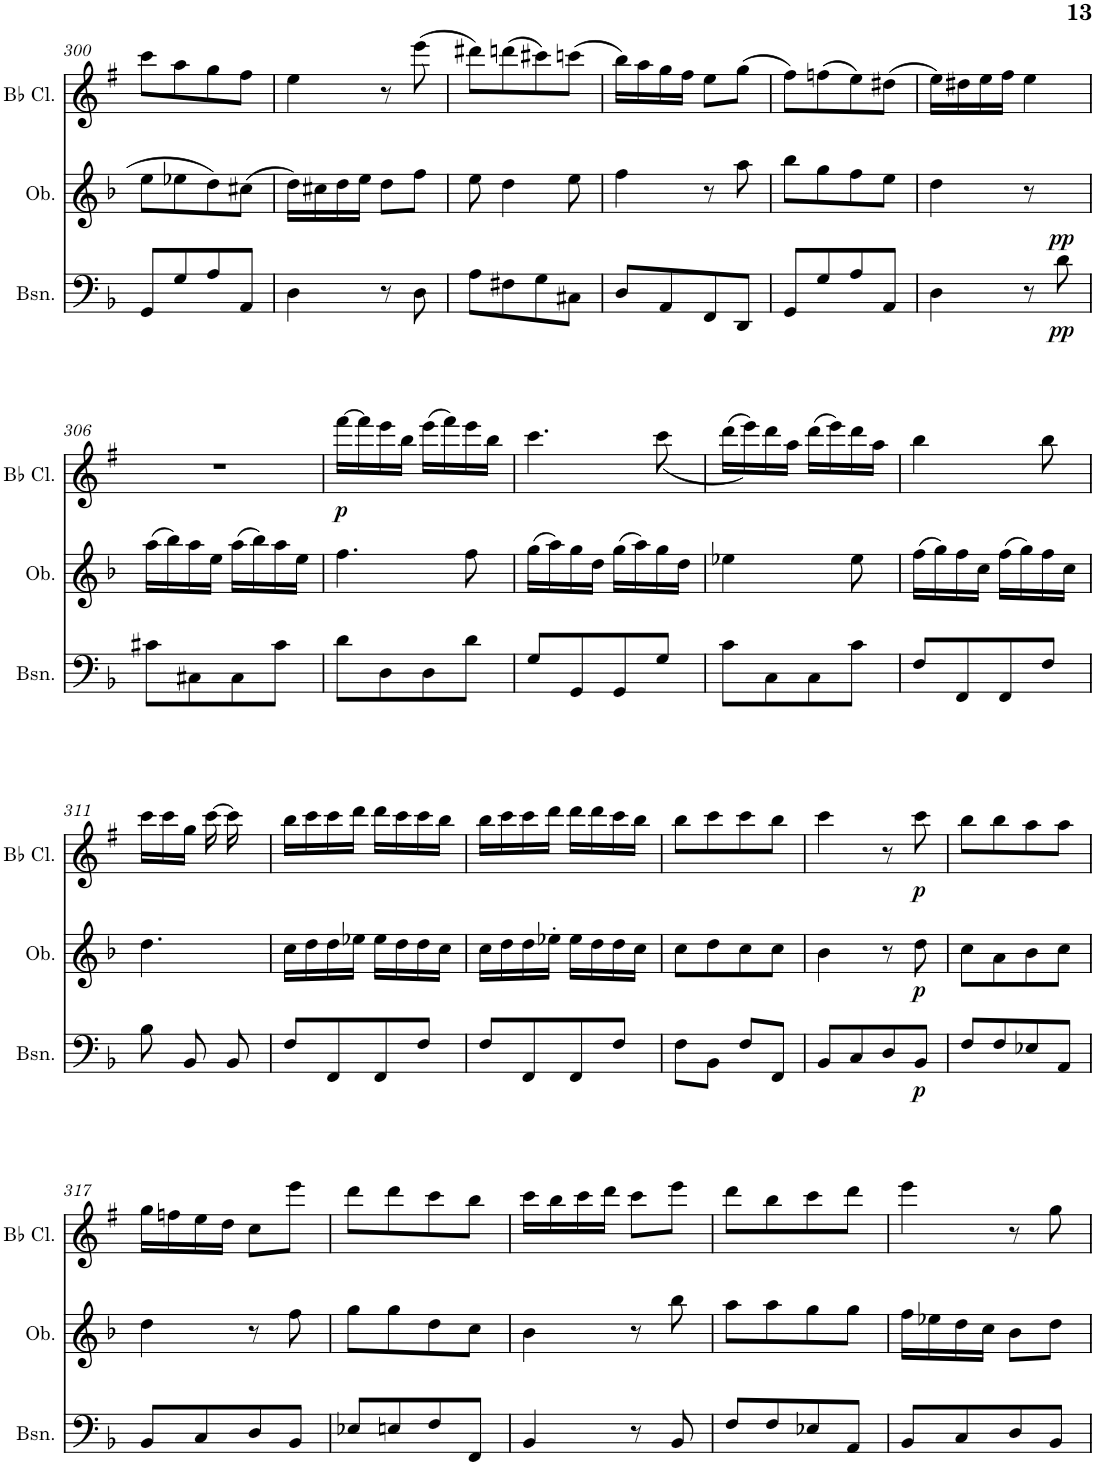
**kern	**dynam	**kern	**dynam	**kern	**dynam
*part3	*part3	*part2	*part2	*part1	*part1
*staff3	*staff3	*staff2	*staff2	*staff1	*staff1
*I"Bassoon	*	*I"Oboe	*	*I"Bb Clarinet	*
*I'Bsn.	*	*I'Ob.	*	*I'Bb Cl.	*
!!LO:PB:g=z
*clefF4	*	*clefG2	*	*clefG2	*
*	*	*	*	*Trd1c2	*
*k[b-]	*	*k[b-]	*	*k[f#]	*
*M4/4	*	*M4/4	*	*M4/4	*
*met(c)	*	*met(c)	*	*met(c)	*
=300	=300	=300	=300	=300	=300
8GG/L	.	8ee\L	.	8ccc\L	.
8G/	.	8ee-X\	.	8aa\	.
8A/	.	8dd\	.	8gg\	.
8AA/J	.	(>8cc#X\J	.	8ff#\J	.
=301	=301	=301	=301	=301	=301
4D\	.	16dd\LL)	.	4ee\	.
.	.	16cc#X\	.	.	.
.	.	16dd\	.	.	.
.	.	16ee\JJ	.	.	.
8r	.	8dd\L	.	8r	.
8D\	.	8ff\J	.	(>8eee\	.
=302	=302	=302	=302	=302	=302
8A\L	.	8ee\	.	8ddd#X\L)	.
8F#X\	.	4dd\	.	(>8dddn\	.
8G\	.	.	.	8ccc#X\)	.
8C#X\J	.	8ee\	.	(>8cccn\J	.
=303	=303	=303	=303	=303	=303
8D/L	.	4ff\	.	16bb\LL)	.
.	.	.	.	16aa\	.
8AA/	.	.	.	16gg\	.
.	.	.	.	16ff#\JJ	.
8FF/	.	8r	.	8ee\L	.
8DD/J	.	8aa\	.	(>8gg\J	.
=304	=304	=304	=304	=304	=304
8GG/L	.	8bb-\L	.	8ff#\L)	.
8G/	.	8gg\	.	(>8ffn\	.
8A/	.	8ff\	.	8ee\)	.
8AA/J	.	8ee\J	.	(>8dd#X\J	.
=305	=305	=305	=305	=305	=305
4D\	.	4dd\	.	16ee\LL)	.
.	.	.	.	16dd#X\	.
.	.	.	.	16ee\	.
.	.	.	.	16ff#\JJ	.
8r	.	8r	.	4ee\	.
!	!LO:DY:a	!	!	!	!
!	!LO:DY:n=1:b	!	!	!	!
8d\	pp pp	8ryy	.	.	.
!!LO:LB:g=z
=306	=306	=306	=306	=306	=306
8c#X\L	.	(>16aa\LL	.	1r	.
.	.	16bb-\)	.	.	.
8C#X\	.	16aa\	.	.	.
.	.	16ee\JJ	.	.	.
8C#\	.	(>16aa\LL	.	.	.
.	.	16bb-\)	.	.	.
8c#\J	.	16aa\	.	.	.
.	.	16ee\JJ	.	.	.
2ryy	.	2ryy	.	.	.
=307	=307	=307	=307	=307	=307
!	!	!	!	!	!LO:DY:b
8d\L	.	4.ff\	.	[>16fff#\LL	p
.	.	.	.	16fff#\]	.
8D\	.	.	.	16eee\	.
.	.	.	.	16bb\JJ	.
8D\	.	.	.	(>16eee\LL	.
.	.	.	.	16fff#\)	.
8d\J	.	8ff\	.	16eee\	.
.	.	.	.	16bb\JJ	.
=308	=308	=308	=308	=308	=308
8G/L	.	(>16gg\LL	.	4.ccc\	.
.	.	16aa\)	.	.	.
8GG/	.	16gg\	.	.	.
.	.	16dd\JJ	.	.	.
8GG/	.	(>16gg\LL	.	.	.
.	.	16aa\)	.	.	.
8G/J	.	16gg\	.	(<8ccc\	.
.	.	16dd\JJ	.	.	.
=309	=309	=309	=309	=309	=309
8c\L	.	4ee-X\	.	(>16ddd\LL	.
.	.	.	.	16eee\))	.
8C\	.	.	.	16ddd\	.
.	.	.	.	16aa\JJ	.
8C\	.	8ryy	.	(>16ddd\LL	.
.	.	.	.	16eee\)	.
8c\J	.	8ee-\	.	16ddd\	.
.	.	.	.	16aa\JJ	.
=310	=310	=310	=310	=310	=310
8F/L	.	(>16ff\LL	.	4bb\	.
.	.	16gg\)	.	.	.
8FF/	.	16ff\	.	.	.
.	.	16cc\JJ	.	.	.
8FF/	.	(>16ff\LL	.	8ryy	.
.	.	16gg\)	.	.	.
8F/J	.	16ff\	.	8bb\	.
.	.	16cc\JJ	.	.	.
!!LO:LB:g=z
=311	=311	=311	=311	=311	=311
8B-\	.	4.dd\	.	16ccc\LL	.
.	.	.	.	16ccc\	.
8BB-/	.	.	.	16gg\JJ	.
.	.	.	.	[>16ccc\	.
8BB-/	.	.	.	16ccc\]	.
.	.	.	.	16ryy	.
=312	=312	=312	=312	=312	=312
8F/L	.	16cc\LL	.	16bb\LL	.
.	.	16dd\	.	16ccc\	.
8FF/	.	16dd\	.	16ccc\	.
.	.	16ee-X\JJ	.	16ddd\JJ	.
8FF/	.	16ee-\LL	.	16ddd\LL	.
.	.	16dd\	.	16ccc\	.
8F/J	.	16dd\	.	16ccc\	.
.	.	16cc\JJ	.	16bb\JJ	.
=313	=313	=313	=313	=313	=313
8F/L	.	16cc\LL	.	16bb\LL	.
.	.	16dd\	.	16ccc\	.
8FF/	.	16dd\	.	16ccc\	.
.	.	16ee-X'\JJ	.	16ddd\JJ	.
8FF/	.	16ee-\LL	.	16ddd\LL	.
.	.	16dd\	.	16ddd\	.
8F/J	.	16dd\	.	16ccc\	.
.	.	16cc\JJ	.	16bb\JJ	.
=314	=314	=314	=314	=314	=314
8F\L	.	8cc\L	.	8bb\L	.
8BB-\J	.	8dd\	.	8ccc\	.
8F/L	.	8cc\	.	8ccc\	.
8FF/J	.	8cc\J	.	8bb\J	.
=315	=315	=315	=315	=315	=315
8BB-/L	.	4b-\	.	4ccc\	.
8C/	.	.	.	.	.
8D/	.	8r	.	8r	.
!	!LO:DY:b	!	!LO:DY:b	!	!LO:DY:b
8BB-/J	p	8dd\	p	8ccc\	p
=316	=316	=316	=316	=316	=316
8F/L	.	8cc\L	.	8bb\L	.
8F/	.	8a\	.	8bb\	.
8E-X/	.	8b-\	.	8aa\	.
8AA/J	.	8cc\J	.	8aa\J	.
!!LO:LB:g=z
=317	=317	=317	=317	=317	=317
8BB-/L	.	4dd\	.	16gg\LL	.
.	.	.	.	16ffn\	.
8C/	.	.	.	16ee\	.
.	.	.	.	16dd\JJ	.
8D/	.	8r	.	8cc\L	.
8BB-/J	.	8ff\	.	8eee\J	.
=318	=318	=318	=318	=318	=318
8E-X/L	.	8gg\L	.	8ddd\L	.
8En/	.	8gg\	.	8ddd\	.
8F/	.	8dd\	.	8ccc\	.
8FF/J	.	8cc\J	.	8bb\J	.
=319	=319	=319	=319	=319	=319
4BB-/	.	4b-\	.	16ccc\LL	.
.	.	.	.	16bb\	.
.	.	.	.	16ccc\	.
.	.	.	.	16ddd\JJ	.
8r	.	8r	.	8ccc\L	.
8BB-/	.	8bb-\	.	8eee\J	.
=320	=320	=320	=320	=320	=320
8F/L	.	8aa\L	.	8ddd\L	.
8F/	.	8aa\	.	8bb\	.
8E-X/	.	8gg\	.	8ccc\	.
8AA/J	.	8gg\J	.	8ddd\J	.
=321	=321	=321	=321	=321	=321
8BB-/L	.	16ff\LL	.	4eee\	.
.	.	16ee-X\	.	.	.
8C/	.	16dd\	.	.	.
.	.	16cc\JJ	.	.	.
8D/	.	8b-\L	.	8r	.
8BB-/J	.	8dd\J	.	8gg\	.
=	=	=	=	=	=
*-	*-	*-	*-	*-	*-
